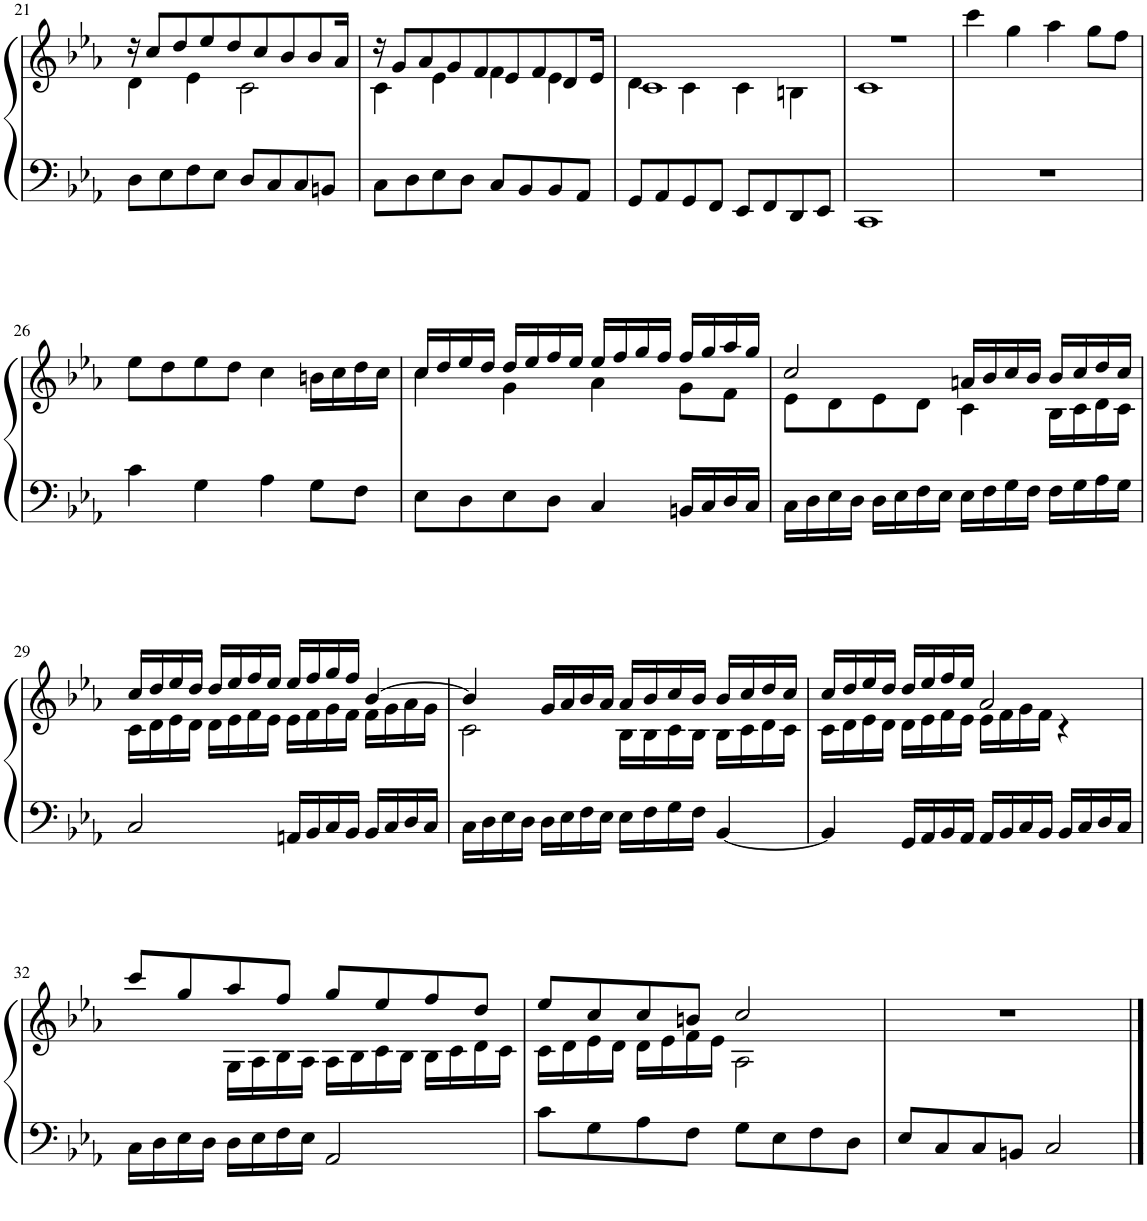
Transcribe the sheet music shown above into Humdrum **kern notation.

**kern	**kern
*part1	*part1
*staff2	*staff1
*I"Piano	*
*I'Pno.	*
!!LO:PB:g=z
*clefF4	*clefG2
*k[b-e-a-]	*k[b-e-a-]
*M4/4	*M4/4
=21	=21
*	*^
8D\L	16r	4d\
.	8cc/L	.
8E-\	.	.
.	8dd/	.
8F\	.	4e-\
.	8ee-/	.
8E-\J	.	.
.	8dd/	.
8D/L	.	2c\
.	8cc/	.
8C/	.	.
.	8b-/	.
8C/	.	.
.	8b-/	.
8BBn/J	.	.
.	16a-/Jk	.
=22	=22	=22
8C\L	16r	4c\
.	8g/L	.
8D\	.	.
.	8a-/	.
8E-\	.	4e-\
.	8g/	.
8D\J	.	.
.	8f/	.
8C/L	.	4f\
.	8e-/	.
8BB-/	.	.
.	8f/	.
8BB-/	.	4e-\
.	8d/	.
8AA-/J	.	.
.	16e-/Jk	.
=23	=23	=23
8GG/L	1c	4d\
8AA-/	.	.
8GG/	.	4c\
8FF/J	.	.
8EE-/L	.	4c\
8FF/	.	.
8DD/	.	4Bn\
8EE-/J	.	.
=24	=24	=24
1CC	1r	1c
*	*v	*v
=25	=25
1r	4ccc\
.	4gg\
.	4aa-\
.	8gg\L
.	8ff\J
!!LO:LB:g=z
=26	=26
4c\	8ee-\L
.	8dd\
4G\	8ee-\
.	8dd\J
4A-\	4cc\
8G\L	16bn\LL
.	16cc\
8F\J	16dd\
.	16cc\JJ
=27	=27
*	*^
8E-\L	16cc/LL	4cc\
.	16dd/	.
8D\	16ee-/	.
.	16dd/JJ	.
8E-\	16dd/LL	4g\
.	16ee-/	.
8D\J	16ff/	.
.	16ee-/JJ	.
4C/	16ee-/LL	4a-\
.	16ff/	.
.	16gg/	.
.	16ff/JJ	.
16BBn/LL	16ff/LL	8g\L
16C/	16gg/	.
16D/	16aa-/	8f\J
16C/JJ	16gg/JJ	.
=28	=28	=28
16C\LL	2cc/	8e-\L
16D\	.	.
16E-\	.	8d\
16D\JJ	.	.
16D\LL	.	8e-\
16E-\	.	.
16F\	.	8d\J
16E-\JJ	.	.
16E-\LL	16an/LL	4c\
16F\	16b-/	.
16G\	16cc/	.
16F\JJ	16b-/JJ	.
16F\LL	16b-/LL	16B-\LL
16G\	16cc/	16c\
16A-\	16dd/	16d\
16G\JJ	16cc/JJ	16c\JJ
!!LO:LB:g=z	!!
=29	=29	=29
2C/	16cc/LL	16c\LL
.	16dd/	16d\
.	16ee-/	16e-\
.	16dd/JJ	16d\JJ
.	16dd/LL	16d\LL
.	16ee-/	16e-\
.	16ff/	16f\
.	16ee-/JJ	16e-\JJ
16AAn/LL	16ee-/LL	16e-\LL
16BB-/	16ff/	16f\
16C/	16gg/	16g\
16BB-/JJ	16ff/JJ	16f\JJ
16BB-/LL	[4b-/	16f\LL
16C/	.	16g\
16D/	.	16a-\
16C/JJ	.	16g\JJ
=30	=30	=30
16C\LL	4b-/]	2c\
16D\	.	.
16E-\	.	.
16D\JJ	.	.
16D\LL	16g/LL	.
16E-\	16a-/	.
16F\	16b-/	.
16E-\JJ	16a-/JJ	.
16E-\LL	16a-/LL	16B-\LL
16F\	16b-/	16B-\
16G\	16cc/	16c\
16F\JJ	16b-/JJ	16B-\JJ
[4BB-/	16b-/LL	16B-\LL
.	16cc/	16c\
.	16dd/	16d\
.	16cc/JJ	16c\JJ
=31	=31	=31
4BB-/]	16cc/LL	16c\LL
.	16dd/	16d\
.	16ee-/	16e-\
.	16dd/JJ	16d\JJ
16GG/LL	16dd/LL	16d\LL
16AA-/	16ee-/	16e-\
16BB-/	16ff/	16f\
16AA-/JJ	16ee-/JJ	16e-\JJ
16AA-/LL	2a-/	16e-\LL
16BB-/	.	16f\
16C/	.	16g\
16BB-/JJ	.	16f\JJ
16BB-/LL	.	4r
16C/	.	.
16D/	.	.
16C/JJ	.	.
!!LO:LB:g=z	!!
=32	=32	=32
16C\LL	8ccc/L	4ryy
16D\	.	.
16E-\	8gg/	.
16D\JJ	.	.
16D\LL	8aa-/	16G\LL
16E-\	.	16A-\
16F\	8ff/J	16B-\
16E-\JJ	.	16A-\JJ
2AA-/	8gg/L	16A-\LL
.	.	16B-\
.	8ee-/	16c\
.	.	16B-\JJ
.	8ff/	16B-\LL
.	.	16c\
.	8dd/J	16d\
.	.	16c\JJ
=33	=33	=33
8c\L	8ee-/L	16c\LL
.	.	16d\
8G\	8cc/	16e-\
.	.	16d\JJ
8A-\	8cc/	16d\LL
.	.	16e-\
8F\J	8bn/J	16f\
.	.	16e-\JJ
8G\L	2cc/	2A-\
8E-\	.	.
8F\	.	.
8D\J	.	.
*	*v	*v
=34	=34
8E-/L	1r
8C/	.
8C/	.
8BBn/J	.
2C/	.
==	==
*-	*-
